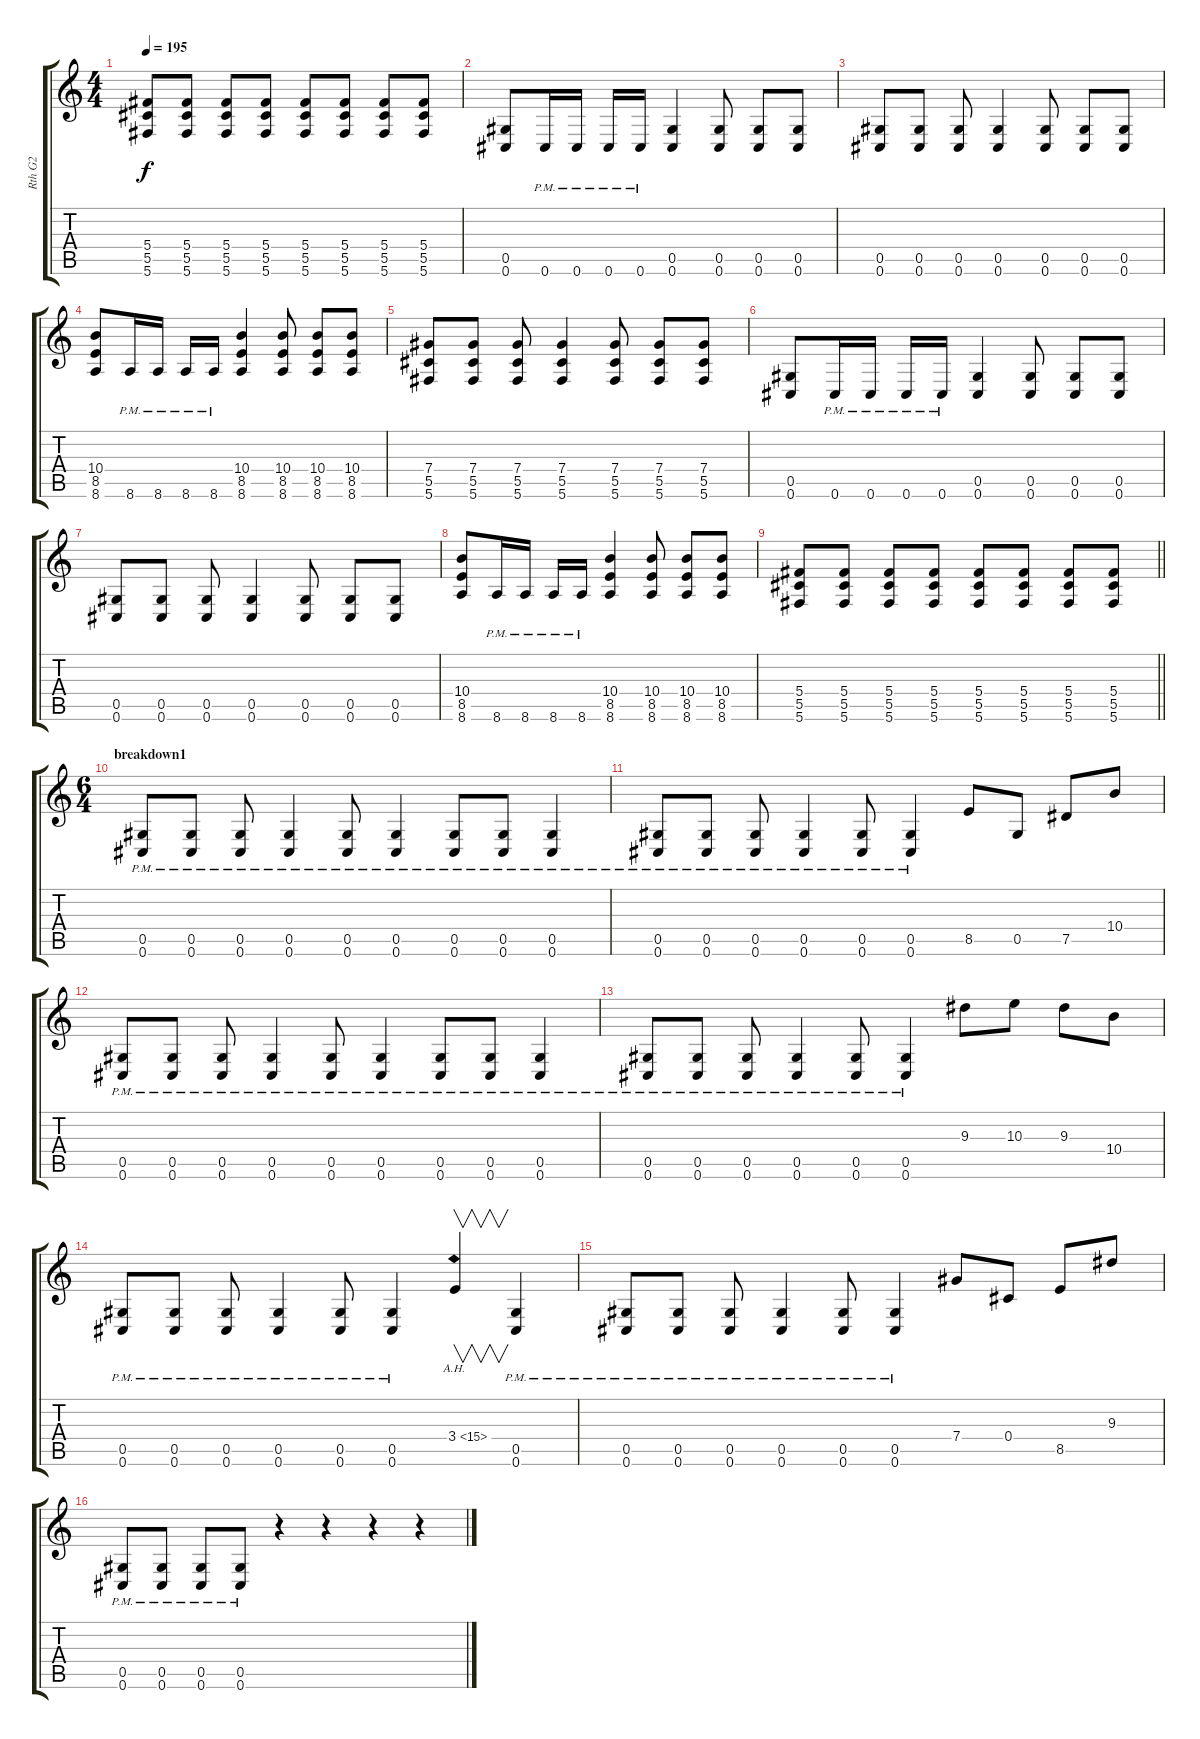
\track ("Rth G2" "Rth G2") {instrument distortionguitar}
\staff {score tabs}
\tuning (Eb4 Bb3 Gb3 Db3 Ab2 Db2) {hide}
\ts (4 4)
\tempo 195
\clef g2
\ks c
(5.4 5.5 5.6).8{dy f} (5.4 5.5 5.6).8 (5.4 5.5 5.6).8 (5.4 5.5 5.6).8 (5.4 5.5 5.6).8 (5.4 5.5 5.6).8 (5.4 5.5 5.6).8 (5.4 5.5 5.6).8 |
(0.5 0.6).8 0.6{pm}.16 0.6{pm}.16 0.6{pm}.16 0.6{pm}.16 (0.5 0.6).4 (0.5 0.6).8 (0.5 0.6).8 (0.5 0.6).8 |
(0.5 0.6).8 (0.5 0.6).8 (0.5 0.6).8 (0.5 0.6).4 (0.5 0.6).8 (0.5 0.6).8 (0.5 0.6).8 |
(10.4 8.5 8.6).8 8.6{pm}.16 8.6{pm}.16 8.6{pm}.16 8.6{pm}.16 (10.4 8.5 8.6).4 (10.4 8.5 8.6).8 (10.4 8.5 8.6).8 (10.4 8.5 8.6).8 |
(7.4 5.5 5.6).8 (7.4 5.5 5.6).8 (7.4 5.5 5.6).8 (7.4 5.5 5.6).4 (7.4 5.5 5.6).8 (7.4 5.5 5.6).8 (7.4 5.5 5.6).8 |
(0.5 0.6).8 0.6{pm}.16 0.6{pm}.16 0.6{pm}.16 0.6{pm}.16 (0.5 0.6).4 (0.5 0.6).8 (0.5 0.6).8 (0.5 0.6).8 |
(0.5 0.6).8 (0.5 0.6).8 (0.5 0.6).8 (0.5 0.6).4 (0.5 0.6).8 (0.5 0.6).8 (0.5 0.6).8 |
(10.4 8.5 8.6).8 8.6{pm}.16 8.6{pm}.16 8.6{pm}.16 8.6{pm}.16 (10.4 8.5 8.6).4 (10.4 8.5 8.6).8 (10.4 8.5 8.6).8 (10.4 8.5 8.6).8 |
\barLineRight lightlight
(5.4 5.5 5.6).8 (5.4 5.5 5.6).8 (5.4 5.5 5.6).8 (5.4 5.5 5.6).8 (5.4 5.5 5.6).8 (5.4 5.5 5.6).8 (5.4 5.5 5.6).8 (5.4 5.5 5.6).8 |
\ts (6 4)
\section ("" "breakdown1")
(0.5{pm} 0.6{pm}).8 (0.5{pm} 0.6{pm}).8 (0.5{pm} 0.6{pm}).8 (0.5{pm} 0.6{pm}).4 (0.5{pm} 0.6{pm}).8 (0.5{pm} 0.6{pm}).4 (0.5{pm} 0.6{pm}).8 (0.5{pm} 0.6{pm}).8 (0.5{pm} 0.6{pm}).4 |
(0.5{pm} 0.6{pm}).8 (0.5{pm} 0.6{pm}).8 (0.5{pm} 0.6{pm}).8 (0.5{pm} 0.6{pm}).4 (0.5{pm} 0.6{pm}).8 (0.5{pm} 0.6{pm}).4 8.5.8 0.5.8 7.5.8 10.4.8 |
(0.5{pm} 0.6{pm}).8 (0.5{pm} 0.6{pm}).8 (0.5{pm} 0.6{pm}).8 (0.5{pm} 0.6{pm}).4 (0.5{pm} 0.6{pm}).8 (0.5{pm} 0.6{pm}).4 (0.5{pm} 0.6{pm}).8 (0.5{pm} 0.6{pm}).8 (0.5{pm} 0.6{pm}).4 |
(0.5{pm} 0.6{pm}).8 (0.5{pm} 0.6{pm}).8 (0.5{pm} 0.6{pm}).8 (0.5{pm} 0.6{pm}).4 (0.5{pm} 0.6{pm}).8 (0.5{pm} 0.6{pm}).4 9.3.8 10.3.8 9.3.8 10.4.8 |
(0.5{pm} 0.6{pm}).8 (0.5{pm} 0.6{pm}).8 (0.5{pm} 0.6{pm}).8 (0.5{pm} 0.6{pm}).4 (0.5{pm} 0.6{pm}).8 (0.5{pm} 0.6{pm}).4 3.4{ah 12}.4{v} (0.5{pm} 0.6).4 |
(0.5{pm} 0.6{pm}).8 (0.5{pm} 0.6{pm}).8 (0.5{pm} 0.6{pm}).8 (0.5{pm} 0.6{pm}).4 (0.5{pm} 0.6{pm}).8 (0.5{pm} 0.6{pm}).4 7.4.8 0.4.8 8.5.8 9.3.8 |
(0.5{pm} 0.6{pm}).8 (0.5{pm} 0.6{pm}).8 (0.5{pm} 0.6{pm}).8 (0.5{pm} 0.6{pm}).8 r.4 r.4 r.4 r.4
